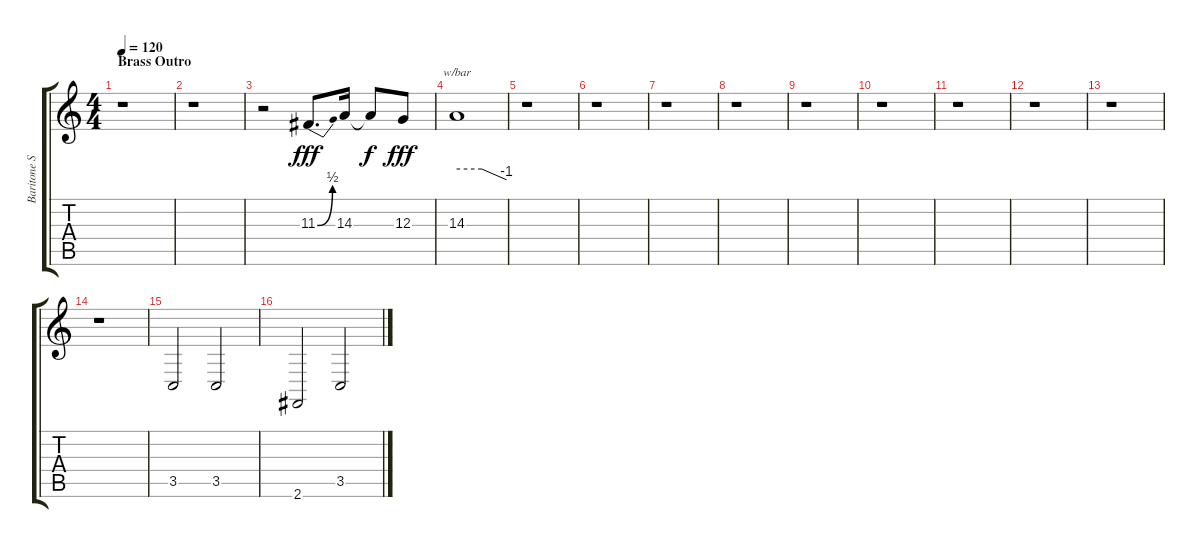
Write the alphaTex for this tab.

\track ("Baritone Sax (Ronnie Cuber)" "Baritone S") {instrument baritonesax}
\staff {score tabs}
\tuning (E4 B3 G3 D3 A2 E2) {hide}
\ts (4 4)
\section ("" "Brass Outro")
\tempo 120
\clef g2
\ks c
r.1{dy fff} |
r.1 |
r.2 11.3{be (bend 0 0 60 2)}.8{d} 14.3.16 14.3{t}.8{dy f} 12.3.8{dy fff} |
14.3.1{tbe (custom default 0 0 30 0 60 -4)} |
r.1 |
r.1 |
r.1 |
r.1 |
r.1 |
r.1 |
r.1 |
r.1 |
r.1 |
r.1 |
3.5.2 3.5.2 |
2.6.2 3.5.2
